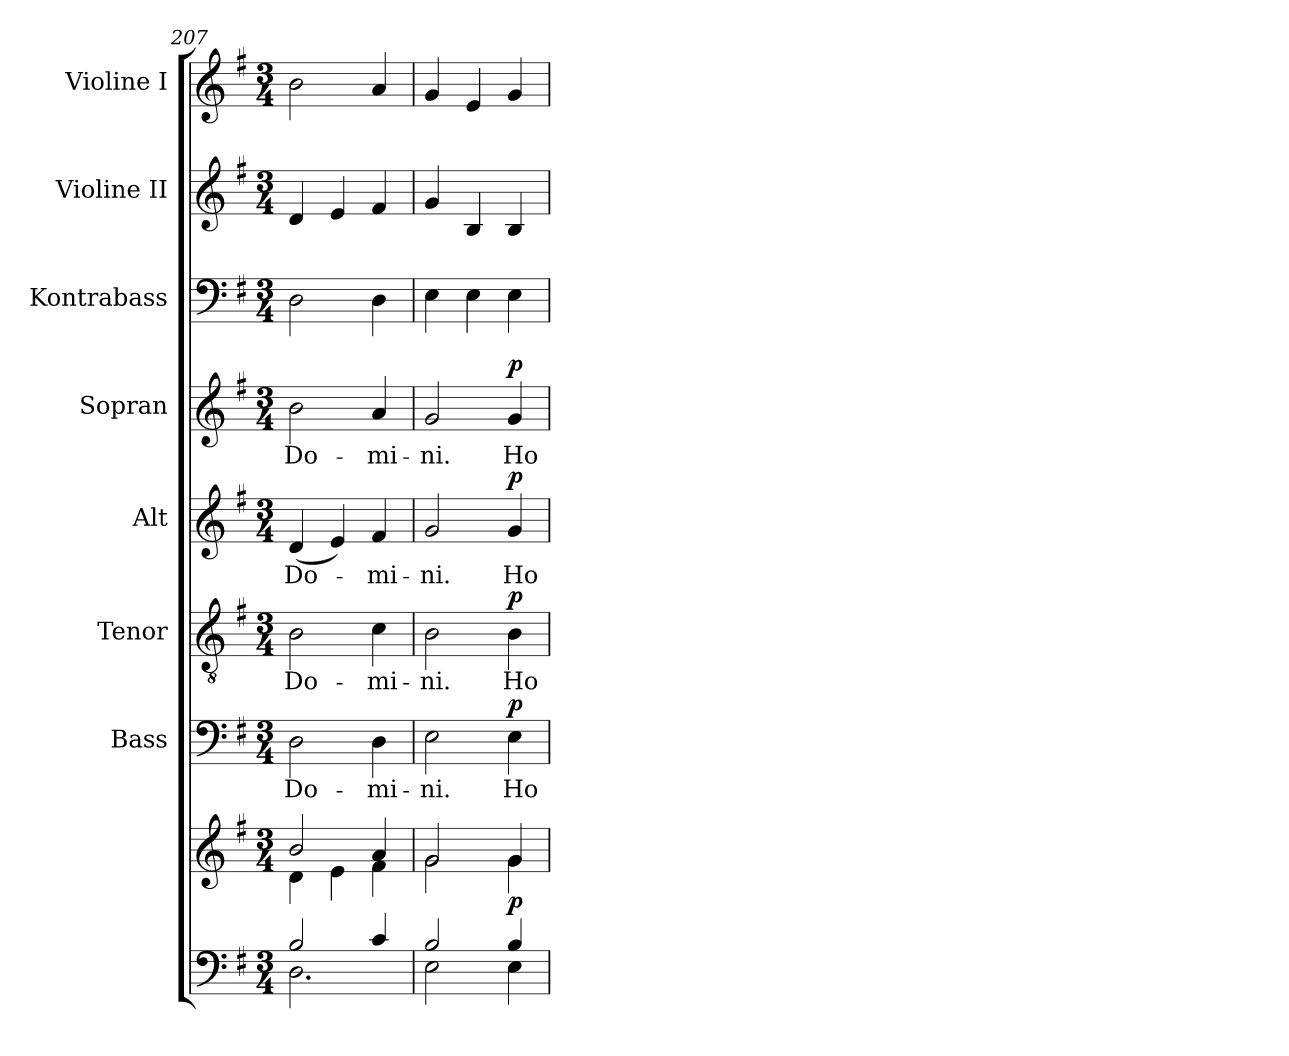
**kern	**kern	**dynam	**kern	**text	**dynam	**kern	**text	**dynam	**kern	**text	**dynam	**kern	**text	**dynam	**kern	**kern	**kern
*part8	*part8	*part8	*part7	*part7	*part7	*part6	*part6	*part6	*part5	*part5	*part5	*part4	*part4	*part4	*part3	*part2	*part1
*staff9	*staff8	*staff8/9	*staff7	*staff7	*staff7	*staff6	*staff6	*staff6	*staff5	*staff5	*staff5	*staff4	*staff4	*staff4	*staff3	*staff2	*staff1
*	*	*	*I"Bass	*	*	*I"Tenor	*	*	*I"Alt	*	*	*I"Sopran	*	*	*I"Kontrabass	*I"Violine II	*I"Violine I
*	*	*	*I'B.	*	*	*I'T.	*	*	*I'A.	*	*	*I'S.	*	*	*I'Kb.	*I'Vl. II	*I'Vl. I
*clefF4	*clefG2	*	*clefF4	*	*	*clefGv2	*	*	*clefG2	*	*	*clefG2	*	*	*clefF4	*clefG2	*clefG2
*	*	*	*	*	*	*	*	*	*	*	*	*	*	*	*ITrd7c12	*	*
*k[f#]	*k[f#]	*	*k[f#]	*	*	*k[f#]	*	*	*k[f#]	*	*	*k[f#]	*	*	*k[f#]	*k[f#]	*k[f#]
*G:	*G:	*	*G:	*	*	*G:	*	*	*G:	*	*	*G:	*	*	*G:	*G:	*G:
*M3/4	*M3/4	*	*M3/4	*	*	*M3/4	*	*	*M3/4	*	*	*M3/4	*	*	*M3/4	*M3/4	*M3/4
=207	=207	=207	=207	=207	=207	=207	=207	=207	=207	=207	=207	=207	=207	=207	=207	=207	=207
*^	*^	*	*	*	*	*	*	*	*	*	*	*	*	*	*	*	*
!	!	!	!	!	!	!LO:LY:b	!	!	!LO:LY:b	!	!	!LO:LY:b	!	!	!LO:LY:b	!	!	!	!
2B/	2.D\	2b/	4d\	.	2D\	Do-	.	2B\	Do-	.	(<4d/	Do-	.	2b\	Do-	.	2DD\	4d/	2b\
.	.	.	4e\	.	.	.	.	.	.	.	4e/)	.	.	.	.	.	.	4e/	.
!	!	!	!	!	!	!LO:LY:b	!	!	!LO:LY:b	!	!	!LO:LY:b	!	!	!LO:LY:b	!	!	!	!
4c/	.	4a/	4f#\	.	4D\	-mi-	.	4c\	-mi-	.	4f#/	-mi-	.	4a/	-mi-	.	4DD\	4f#/	4a/
!!LO:PB:g=z
=208	=208	=208	=208	=208	=208	=208	=208	=208	=208	=208	=208	=208	=208	=208	=208	=208	=208	=208	=208
!	!	!	!	!	!	!LO:LY:b	!	!	!LO:LY:b	!	!	!LO:LY:b	!	!	!LO:LY:b	!	!	!	!
2B/	2E\	2g/	2g\	.	2E\	-ni.	.	2B\	-ni.	.	2g/	-ni.	.	2g/	-ni.	.	4EE\	4g/	4g/
.	.	.	.	.	.	.	.	.	.	.	.	.	.	.	.	.	4EE\	4B/	4e/
!	!	!	!	!LO:DY:b	!	!LO:LY:b	!LO:DY:a	!	!LO:LY:b	!LO:DY:a	!	!LO:LY:b	!LO:DY:a	!	!LO:LY:b	!LO:DY:a	!	!	!
4B/	4E\	4g/	4g\	p	4E\	Ho-	p	4B\	Ho-	p	4g/	Ho-	p	4g/	Ho-	p	4EE\	4B/	4g/
*v	*v	*	*	*	*	*	*	*	*	*	*	*	*	*	*	*	*	*	*
*	*v	*v	*	*	*	*	*	*	*	*	*	*	*	*	*	*	*	*
=	=	=	=	=	=	=	=	=	=	=	=	=	=	=	=	=	=
*-	*-	*-	*-	*-	*-	*-	*-	*-	*-	*-	*-	*-	*-	*-	*-	*-	*-
